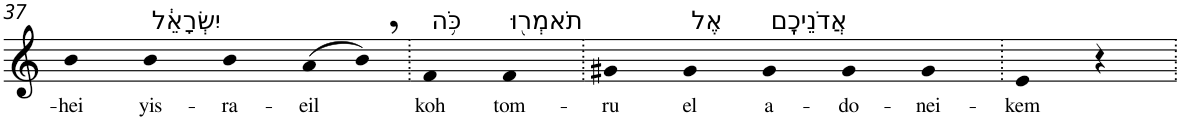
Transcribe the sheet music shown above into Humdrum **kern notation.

**kern	**text
*part1	*part1
*staff1	*staff1
*I"Piano	*
*I'Pno	*
!!LO:PB:g=z
*clefG2	*
*k[]	*
=37	=37
!	!LO:LY:b
4b	-hei
!LO:TX:a:t=יִשְׂרָאֵ֔ל	!
!	!LO:LY:b
4b	yis-
!	!LO:LY:b
4b	-ra-
!	!LO:LY:b
(>8a	-eil
8b,)	.
=38.	=38.
!LO:TX:a:t=כֹּ֥ה	!
!	!LO:LY:b
4f	koh
!LO:TX:a:t=תֹאמְר֖וּ	!
!	!LO:LY:b
4f	tom-
=39.	=39.
!	!LO:LY:b
4g#X	-ru
!LO:TX:a:t=אֶל	!
!	!LO:LY:b
4g#	el
!LO:TX:a:t=אֲדֹנֵיכֶֽם	!
!	!LO:LY:b
4g#	a-
!	!LO:LY:b
4g#	-do-
!	!LO:LY:b
4g#	-nei-
=40.	=40.
!	!LO:LY:b
4e	-kem
4r	.
=.	=.
*-	*-
